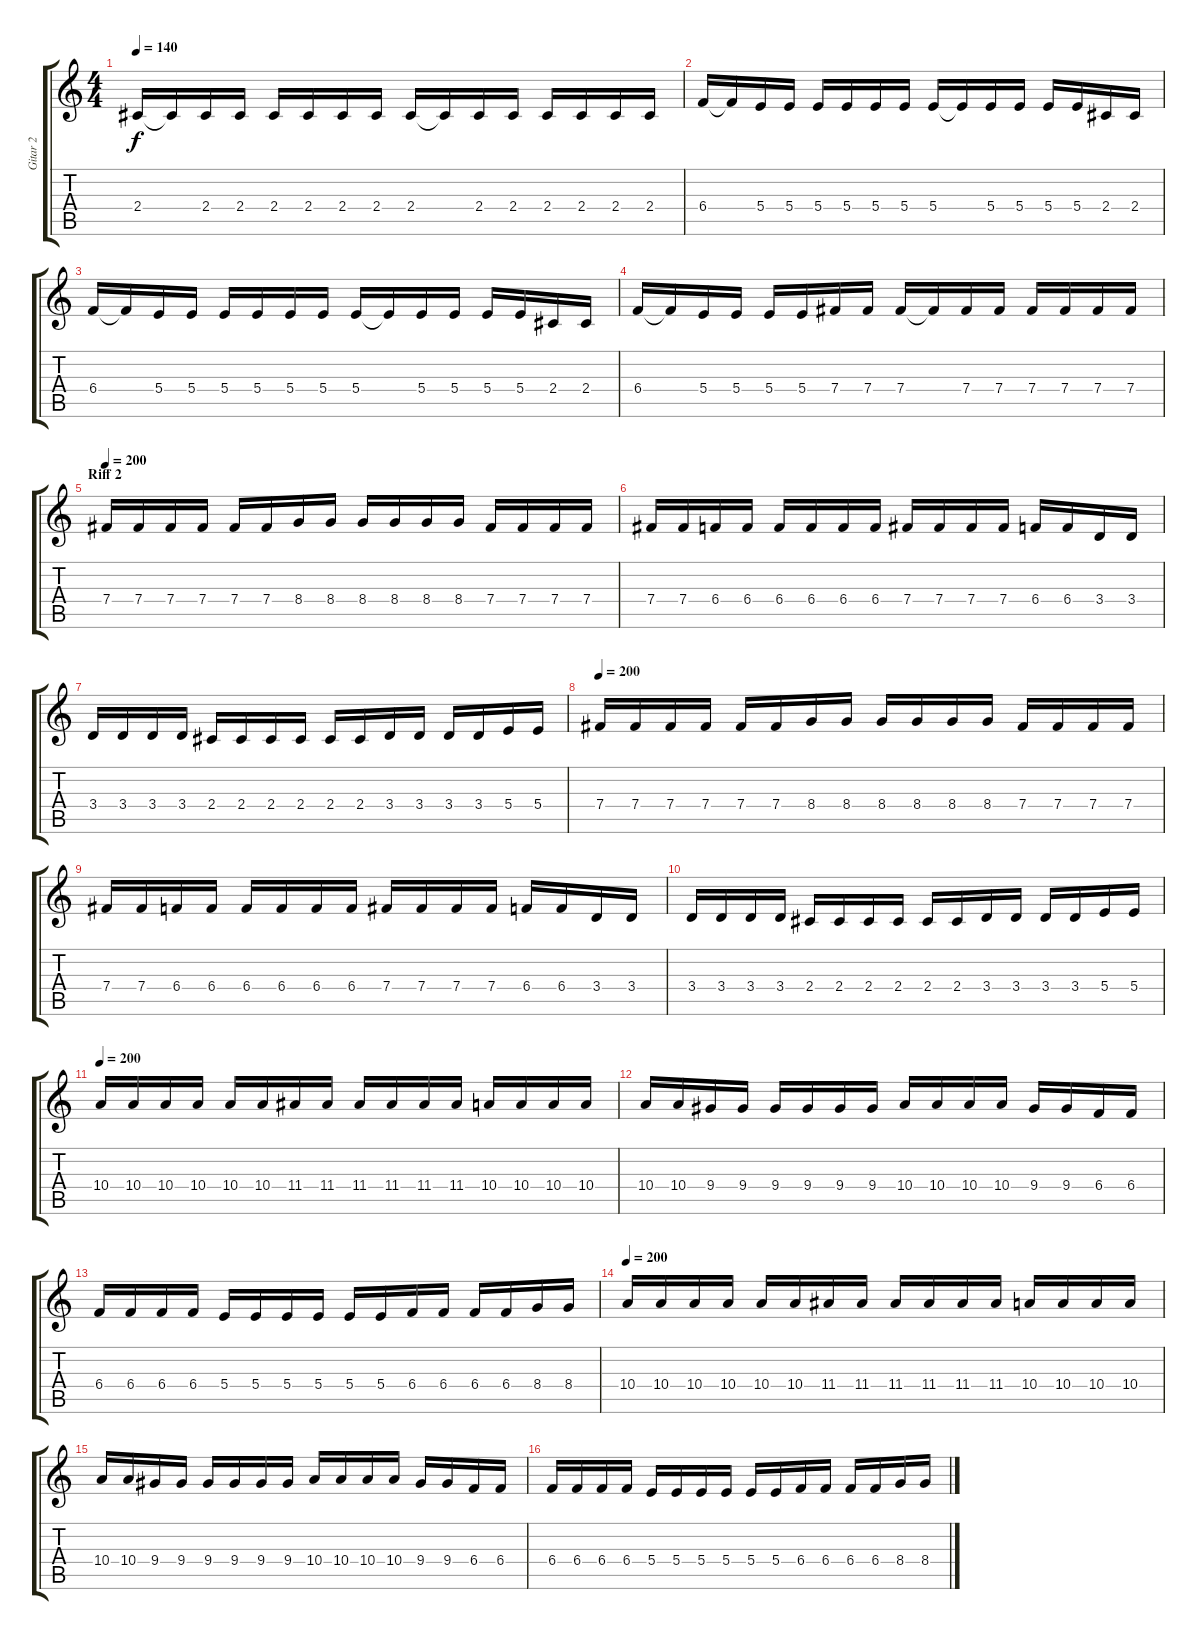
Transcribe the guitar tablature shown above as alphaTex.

\track ("Gitar 2" "Gitar 2") {instrument distortionguitar}
\staff {score tabs}
\tuning (Db4 Ab3 E3 B2 Gb2 Db2) {hide}
\ts (4 4)
\tempo 140
\clef g2
\ks c
2.4.16{dy f} 2.4{t}.16 2.4.16 2.4.16 2.4.16 2.4.16 2.4.16 2.4.16 2.4.16 2.4{t}.16 2.4.16 2.4.16 2.4.16 2.4.16 2.4.16 2.4.16 |
6.4.16 6.4{t}.16 5.4.16 5.4.16 5.4.16 5.4.16 5.4.16 5.4.16 5.4.16 5.4{t}.16 5.4.16 5.4.16 5.4.16 5.4.16 2.4.16 2.4.16 |
6.4.16 6.4{t}.16 5.4.16 5.4.16 5.4.16 5.4.16 5.4.16 5.4.16 5.4.16 5.4{t}.16 5.4.16 5.4.16 5.4.16 5.4.16 2.4.16 2.4.16 |
6.4.16 6.4{t}.16 5.4.16 5.4.16 5.4.16 5.4.16 7.4.16 7.4.16 7.4.16 7.4{t}.16 7.4.16 7.4.16 7.4.16 7.4.16 7.4.16 7.4.16 |
\section ("" "Riff 2")
\tempo 200
7.4.16 7.4.16 7.4.16 7.4.16 7.4.16 7.4.16 8.4.16 8.4.16 8.4.16 8.4.16 8.4.16 8.4.16 7.4.16 7.4.16 7.4.16 7.4.16 |
7.4.16 7.4.16 6.4.16 6.4.16 6.4.16 6.4.16 6.4.16 6.4.16 7.4.16 7.4.16 7.4.16 7.4.16 6.4.16 6.4.16 3.4.16 3.4.16 |
3.4.16 3.4.16 3.4.16 3.4.16 2.4.16 2.4.16 2.4.16 2.4.16 2.4.16 2.4.16 3.4.16 3.4.16 3.4.16 3.4.16 5.4.16 5.4.16 |
\tempo 200
7.4.16 7.4.16 7.4.16 7.4.16 7.4.16 7.4.16 8.4.16 8.4.16 8.4.16 8.4.16 8.4.16 8.4.16 7.4.16 7.4.16 7.4.16 7.4.16 |
7.4.16 7.4.16 6.4.16 6.4.16 6.4.16 6.4.16 6.4.16 6.4.16 7.4.16 7.4.16 7.4.16 7.4.16 6.4.16 6.4.16 3.4.16 3.4.16 |
3.4.16 3.4.16 3.4.16 3.4.16 2.4.16 2.4.16 2.4.16 2.4.16 2.4.16 2.4.16 3.4.16 3.4.16 3.4.16 3.4.16 5.4.16 5.4.16 |
\tempo 200
10.4.16{volume 8} 10.4.16 10.4.16 10.4.16 10.4.16 10.4.16 11.4.16 11.4.16 11.4.16 11.4.16 11.4.16 11.4.16 10.4.16 10.4.16 10.4.16 10.4.16 |
10.4.16 10.4.16 9.4.16 9.4.16 9.4.16 9.4.16 9.4.16 9.4.16 10.4.16 10.4.16 10.4.16 10.4.16 9.4.16 9.4.16 6.4.16 6.4.16 |
6.4.16 6.4.16 6.4.16 6.4.16 5.4.16 5.4.16 5.4.16 5.4.16 5.4.16 5.4.16 6.4.16 6.4.16 6.4.16 6.4.16 8.4.16 8.4.16 |
\tempo 200
10.4.16{volume 8} 10.4.16 10.4.16 10.4.16 10.4.16 10.4.16 11.4.16 11.4.16 11.4.16 11.4.16 11.4.16 11.4.16 10.4.16 10.4.16 10.4.16 10.4.16 |
10.4.16 10.4.16 9.4.16 9.4.16 9.4.16 9.4.16 9.4.16 9.4.16 10.4.16 10.4.16 10.4.16 10.4.16 9.4.16 9.4.16 6.4.16 6.4.16 |
6.4.16 6.4.16 6.4.16 6.4.16 5.4.16 5.4.16 5.4.16 5.4.16 5.4.16 5.4.16 6.4.16 6.4.16 6.4.16 6.4.16 8.4.16 8.4.16
